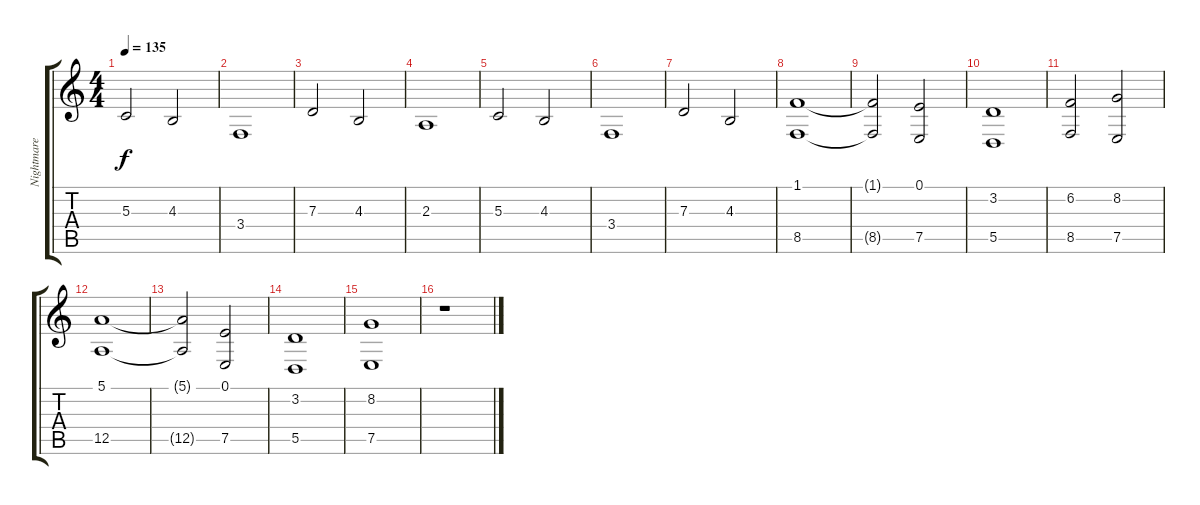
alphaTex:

\track ("Nightmare Industrie Synthétiseur 1" "Nightmare ") {instrument choiraahs}
\staff {score tabs}
\tuning (E4 B3 G3 D3 A2 E2) {hide}
\ts (4 4)
\tempo 135
\clef g2
\ks c
5.3.2{dy f} 4.3.2 |
3.4.1 |
7.3.2 4.3.2 |
2.3.1 |
5.3.2 4.3.2 |
3.4.1 |
7.3.2 4.3.2 |
(1.1 8.5).1 |
(1.1{t} 8.5{t}).2 (0.1 7.5).2 |
(3.2 5.5).1 |
(6.2 8.5).2 (8.2 7.5).2 |
(5.1 12.5).1 |
(5.1{t} 12.5{t}).2 (0.1 7.5).2 |
(3.2 5.5).1 |
(8.2 7.5).1 |
r.1
